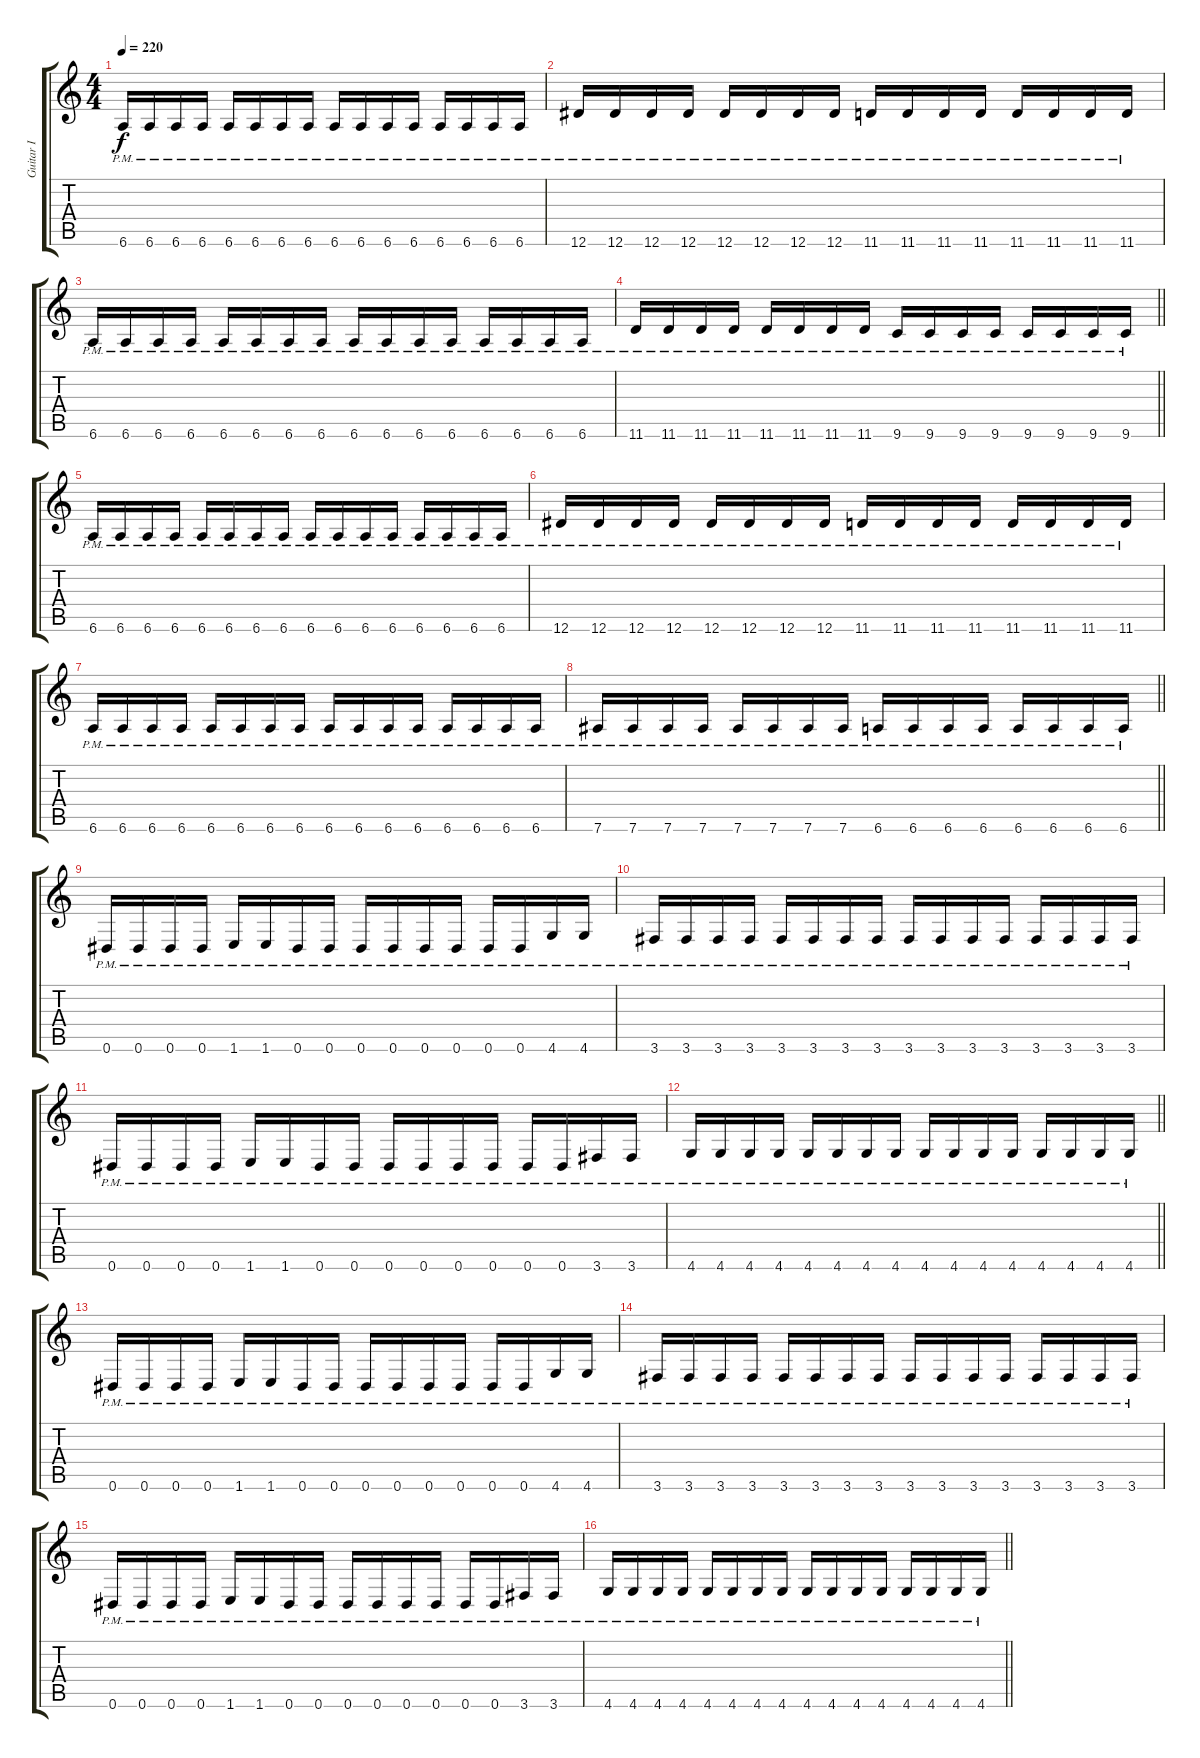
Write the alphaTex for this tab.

\track ("Guitar I" "Guitar I") {instrument distortionguitar}
\staff {score tabs}
\tuning (Eb4 Bb3 Gb3 Db3 Ab2 Eb2) {hide}
\ts (4 4)
\section ("" "")
\tempo 220
\clef g2
\ks c
6.6{pm}.16{dy f} 6.6{pm}.16 6.6{pm}.16 6.6{pm}.16 6.6{pm}.16 6.6{pm}.16 6.6{pm}.16 6.6{pm}.16 6.6{pm}.16 6.6{pm}.16 6.6{pm}.16 6.6{pm}.16 6.6{pm}.16 6.6{pm}.16 6.6{pm}.16 6.6{pm}.16 |
12.6{pm}.16 12.6{pm}.16 12.6{pm}.16 12.6{pm}.16 12.6{pm}.16 12.6{pm}.16 12.6{pm}.16 12.6{pm}.16 11.6{pm}.16 11.6{pm}.16 11.6{pm}.16 11.6{pm}.16 11.6{pm}.16 11.6{pm}.16 11.6{pm}.16 11.6{pm}.16 |
6.6{pm}.16 6.6{pm}.16 6.6{pm}.16 6.6{pm}.16 6.6{pm}.16 6.6{pm}.16 6.6{pm}.16 6.6{pm}.16 6.6{pm}.16 6.6{pm}.16 6.6{pm}.16 6.6{pm}.16 6.6{pm}.16 6.6{pm}.16 6.6{pm}.16 6.6{pm}.16 |
\barLineRight lightlight
11.6{pm}.16 11.6{pm}.16 11.6{pm}.16 11.6{pm}.16 11.6{pm}.16 11.6{pm}.16 11.6{pm}.16 11.6{pm}.16 9.6{pm}.16 9.6{pm}.16 9.6{pm}.16 9.6{pm}.16 9.6{pm}.16 9.6{pm}.16 9.6{pm}.16 9.6{pm}.16 |
\section ("" "")
6.6{pm}.16 6.6{pm}.16 6.6{pm}.16 6.6{pm}.16 6.6{pm}.16 6.6{pm}.16 6.6{pm}.16 6.6{pm}.16 6.6{pm}.16 6.6{pm}.16 6.6{pm}.16 6.6{pm}.16 6.6{pm}.16 6.6{pm}.16 6.6{pm}.16 6.6{pm}.16 |
12.6{pm}.16 12.6{pm}.16 12.6{pm}.16 12.6{pm}.16 12.6{pm}.16 12.6{pm}.16 12.6{pm}.16 12.6{pm}.16 11.6{pm}.16 11.6{pm}.16 11.6{pm}.16 11.6{pm}.16 11.6{pm}.16 11.6{pm}.16 11.6{pm}.16 11.6{pm}.16 |
6.6{pm}.16 6.6{pm}.16 6.6{pm}.16 6.6{pm}.16 6.6{pm}.16 6.6{pm}.16 6.6{pm}.16 6.6{pm}.16 6.6{pm}.16 6.6{pm}.16 6.6{pm}.16 6.6{pm}.16 6.6{pm}.16 6.6{pm}.16 6.6{pm}.16 6.6{pm}.16 |
\barLineRight lightlight
7.6{pm}.16 7.6{pm}.16 7.6{pm}.16 7.6{pm}.16 7.6{pm}.16 7.6{pm}.16 7.6{pm}.16 7.6{pm}.16 6.6{pm}.16 6.6{pm}.16 6.6{pm}.16 6.6{pm}.16 6.6{pm}.16 6.6{pm}.16 6.6{pm}.16 6.6{pm}.16 |
\section ("" "")
0.6{pm}.16 0.6{pm}.16 0.6{pm}.16 0.6{pm}.16 1.6{pm}.16 1.6{pm}.16 0.6{pm}.16 0.6{pm}.16 0.6{pm}.16 0.6{pm}.16 0.6{pm}.16 0.6{pm}.16 0.6{pm}.16 0.6{pm}.16 4.6{pm}.16 4.6{pm}.16 |
3.6{pm}.16 3.6{pm}.16 3.6{pm}.16 3.6{pm}.16 3.6{pm}.16 3.6{pm}.16 3.6{pm}.16 3.6{pm}.16 3.6{pm}.16 3.6{pm}.16 3.6{pm}.16 3.6{pm}.16 3.6{pm}.16 3.6{pm}.16 3.6{pm}.16 3.6{pm}.16 |
0.6{pm}.16 0.6{pm}.16 0.6{pm}.16 0.6{pm}.16 1.6{pm}.16 1.6{pm}.16 0.6{pm}.16 0.6{pm}.16 0.6{pm}.16 0.6{pm}.16 0.6{pm}.16 0.6{pm}.16 0.6{pm}.16 0.6{pm}.16 3.6{pm}.16 3.6{pm}.16 |
\barLineRight lightlight
4.6{pm}.16 4.6{pm}.16 4.6{pm}.16 4.6{pm}.16 4.6{pm}.16 4.6{pm}.16 4.6{pm}.16 4.6{pm}.16 4.6{pm}.16 4.6{pm}.16 4.6{pm}.16 4.6{pm}.16 4.6{pm}.16 4.6{pm}.16 4.6{pm}.16 4.6{pm}.16 |
\section ("" "")
0.6{pm}.16 0.6{pm}.16 0.6{pm}.16 0.6{pm}.16 1.6{pm}.16 1.6{pm}.16 0.6{pm}.16 0.6{pm}.16 0.6{pm}.16 0.6{pm}.16 0.6{pm}.16 0.6{pm}.16 0.6{pm}.16 0.6{pm}.16 4.6{pm}.16 4.6{pm}.16 |
3.6{pm}.16 3.6{pm}.16 3.6{pm}.16 3.6{pm}.16 3.6{pm}.16 3.6{pm}.16 3.6{pm}.16 3.6{pm}.16 3.6{pm}.16 3.6{pm}.16 3.6{pm}.16 3.6{pm}.16 3.6{pm}.16 3.6{pm}.16 3.6{pm}.16 3.6{pm}.16 |
0.6{pm}.16 0.6{pm}.16 0.6{pm}.16 0.6{pm}.16 1.6{pm}.16 1.6{pm}.16 0.6{pm}.16 0.6{pm}.16 0.6{pm}.16 0.6{pm}.16 0.6{pm}.16 0.6{pm}.16 0.6{pm}.16 0.6{pm}.16 3.6{pm}.16 3.6{pm}.16 |
\barLineRight lightlight
4.6{pm}.16 4.6{pm}.16 4.6{pm}.16 4.6{pm}.16 4.6{pm}.16 4.6{pm}.16 4.6{pm}.16 4.6{pm}.16 4.6{pm}.16 4.6{pm}.16 4.6{pm}.16 4.6{pm}.16 4.6{pm}.16 4.6{pm}.16 4.6{pm}.16 4.6{pm}.16
